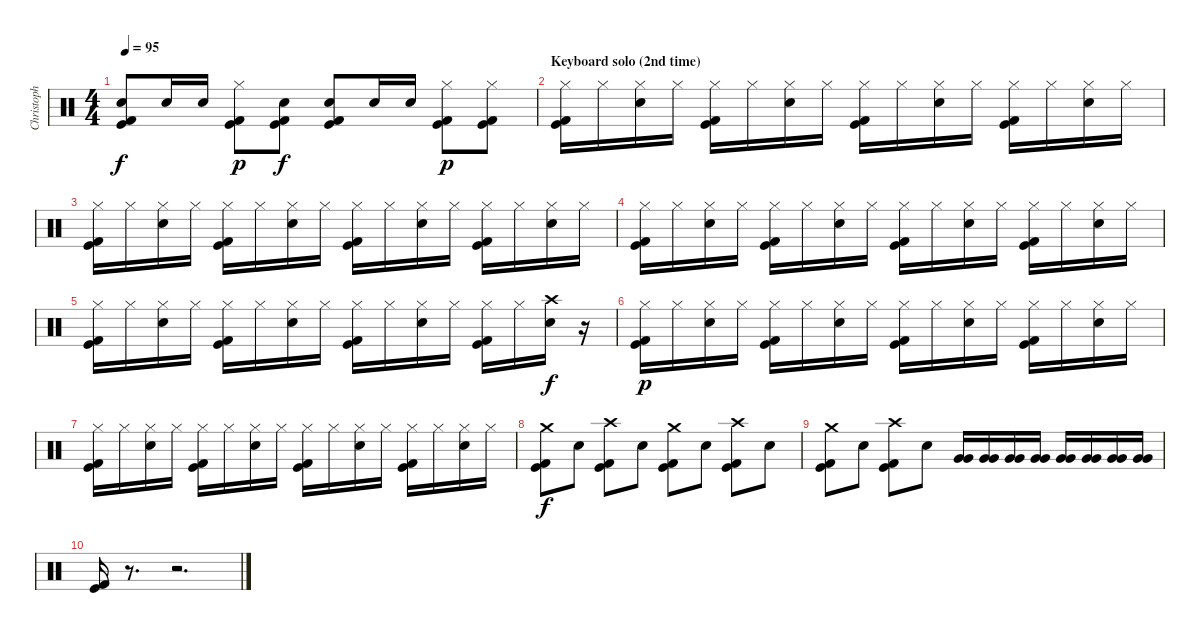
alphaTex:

\track ("Christoph (Drums)" "Christoph ") {instrument percussion}
\staff {score}
\articulation defaults
\ts (4 4)
\tempo 95
\clef neutral
\ks c
("Snare (hit) 2" "Kick (hit) 2" "Kick (hit)").8{dy f} "Snare (hit) 2".16 "Snare (hit) 2".16 ("Hi-Hat (closed)" "Kick (hit) 2" "Kick (hit)").8{dy p} ("Snare (hit) 2" "Kick (hit) 2" "Kick (hit)").8{dy f} ("Snare (hit) 2" "Kick (hit) 2" "Kick (hit)").8 "Snare (hit) 2".16 "Snare (hit) 2".16 ("Hi-Hat (closed)" "Kick (hit) 2" "Kick (hit)").8{dy p} ("Hi-Hat (closed)" "Kick (hit) 2" "Kick (hit)").8 |
\section ("" "Keyboard solo (2nd time)")
("Hi-Hat (closed)" "Kick (hit) 2" "Kick (hit)").16 "Hi-Hat (closed)".16 ("Hi-Hat (closed)" "Snare (hit) 2").16 "Hi-Hat (closed)".16 ("Hi-Hat (closed)" "Kick (hit) 2" "Kick (hit)").16 "Hi-Hat (closed)".16 ("Hi-Hat (closed)" "Snare (hit) 2").16 "Hi-Hat (closed)".16 ("Hi-Hat (closed)" "Kick (hit) 2" "Kick (hit)").16 "Hi-Hat (closed)".16 ("Hi-Hat (closed)" "Snare (hit) 2").16 "Hi-Hat (closed)".16 ("Hi-Hat (closed)" "Kick (hit) 2" "Kick (hit)").16 "Hi-Hat (closed)".16 ("Hi-Hat (closed)" "Snare (hit) 2").16 "Hi-Hat (closed)".16 |
("Hi-Hat (closed)" "Kick (hit) 2" "Kick (hit)").16 "Hi-Hat (closed)".16 ("Hi-Hat (closed)" "Snare (hit) 2").16 "Hi-Hat (closed)".16 ("Hi-Hat (closed)" "Kick (hit) 2" "Kick (hit)").16 "Hi-Hat (closed)".16 ("Hi-Hat (closed)" "Snare (hit) 2").16 "Hi-Hat (closed)".16 ("Hi-Hat (closed)" "Kick (hit) 2" "Kick (hit)").16 "Hi-Hat (closed)".16 ("Hi-Hat (closed)" "Snare (hit) 2").16 "Hi-Hat (closed)".16 ("Hi-Hat (closed)" "Kick (hit) 2" "Kick (hit)").16 "Hi-Hat (closed)".16 ("Hi-Hat (closed)" "Snare (hit) 2").16 "Hi-Hat (closed)".16 |
("Hi-Hat (closed)" "Kick (hit) 2" "Kick (hit)").16 "Hi-Hat (closed)".16 ("Hi-Hat (closed)" "Snare (hit) 2").16 "Hi-Hat (closed)".16 ("Hi-Hat (closed)" "Kick (hit) 2" "Kick (hit)").16 "Hi-Hat (closed)".16 ("Hi-Hat (closed)" "Snare (hit) 2").16 "Hi-Hat (closed)".16 ("Hi-Hat (closed)" "Kick (hit) 2" "Kick (hit)").16 "Hi-Hat (closed)".16 ("Hi-Hat (closed)" "Snare (hit) 2").16 "Hi-Hat (closed)".16 ("Hi-Hat (closed)" "Kick (hit) 2" "Kick (hit)").16 "Hi-Hat (closed)".16 ("Hi-Hat (closed)" "Snare (hit) 2").16 "Hi-Hat (closed)".16 |
("Hi-Hat (closed)" "Kick (hit) 2" "Kick (hit)").16 "Hi-Hat (closed)".16 ("Hi-Hat (closed)" "Snare (hit) 2").16 "Hi-Hat (closed)".16 ("Hi-Hat (closed)" "Kick (hit) 2" "Kick (hit)").16 "Hi-Hat (closed)".16 ("Hi-Hat (closed)" "Snare (hit) 2").16 "Hi-Hat (closed)".16 ("Hi-Hat (closed)" "Kick (hit) 2" "Kick (hit)").16 "Hi-Hat (closed)".16 ("Hi-Hat (closed)" "Snare (hit) 2").16 "Hi-Hat (closed)".16 ("Hi-Hat (closed)" "Kick (hit) 2" "Kick (hit)").16 "Hi-Hat (closed)".16 ("Crash high (hit)" "Snare (hit) 2").16{dy f} r.16 |
("Hi-Hat (closed)" "Kick (hit) 2" "Kick (hit)").16{dy p} "Hi-Hat (closed)".16 ("Hi-Hat (closed)" "Snare (hit) 2").16 "Hi-Hat (closed)".16 ("Hi-Hat (closed)" "Kick (hit) 2" "Kick (hit)").16 "Hi-Hat (closed)".16 ("Hi-Hat (closed)" "Snare (hit) 2").16 "Hi-Hat (closed)".16 ("Hi-Hat (closed)" "Kick (hit) 2" "Kick (hit)").16 "Hi-Hat (closed)".16 ("Hi-Hat (closed)" "Snare (hit) 2").16 "Hi-Hat (closed)".16 ("Hi-Hat (closed)" "Kick (hit) 2" "Kick (hit)").16 "Hi-Hat (closed)".16 ("Hi-Hat (closed)" "Snare (hit) 2").16 "Hi-Hat (closed)".16 |
("Hi-Hat (closed)" "Kick (hit) 2" "Kick (hit)").16 "Hi-Hat (closed)".16 ("Hi-Hat (closed)" "Snare (hit) 2").16 "Hi-Hat (closed)".16 ("Hi-Hat (closed)" "Kick (hit) 2" "Kick (hit)").16 "Hi-Hat (closed)".16 ("Hi-Hat (closed)" "Snare (hit) 2").16 "Hi-Hat (closed)".16 ("Hi-Hat (closed)" "Kick (hit) 2" "Kick (hit)").16 "Hi-Hat (closed)".16 ("Hi-Hat (closed)" "Snare (hit) 2").16 "Hi-Hat (closed)".16 ("Hi-Hat (closed)" "Kick (hit) 2" "Kick (hit)").16 "Hi-Hat (closed)".16 ("Hi-Hat (closed)" "Snare (hit) 2").16 "Hi-Hat (closed)".16 |
("Crash medium (hit)" "Kick (hit) 2" "Kick (hit)").8{dy f} "Snare (hit) 2".8 ("Crash high (hit)" "Kick (hit) 2" "Kick (hit)").8 "Snare (hit) 2".8 ("Crash medium (hit)" "Kick (hit) 2" "Kick (hit)").8 "Snare (hit) 2".8 ("Crash high (hit)" "Kick (hit) 2" "Kick (hit)").8 "Snare (hit) 2".8 |
("Crash medium (hit)" "Kick (hit) 2" "Kick (hit)").8 "Snare (hit) 2".8 ("Crash high (hit)" "Kick (hit) 2" "Kick (hit)").8 "Snare (hit) 2".8 ("Very Low Tom (hit)" "Very Low Tom (hit)").16 ("Very Low Tom (hit)" "Very Low Tom (hit)").16 ("Very Low Tom (hit)" "Very Low Tom (hit)").16 ("Very Low Tom (hit)" "Very Low Tom (hit)").16 ("Very Low Tom (hit)" "Very Low Tom (hit)").16 ("Very Low Tom (hit)" "Very Low Tom (hit)").16 ("Very Low Tom (hit)" "Very Low Tom (hit)").16 ("Very Low Tom (hit)" "Very Low Tom (hit)").16 |
("Kick (hit) 2" "Kick (hit)").16 r.8{d} r.2{d}
